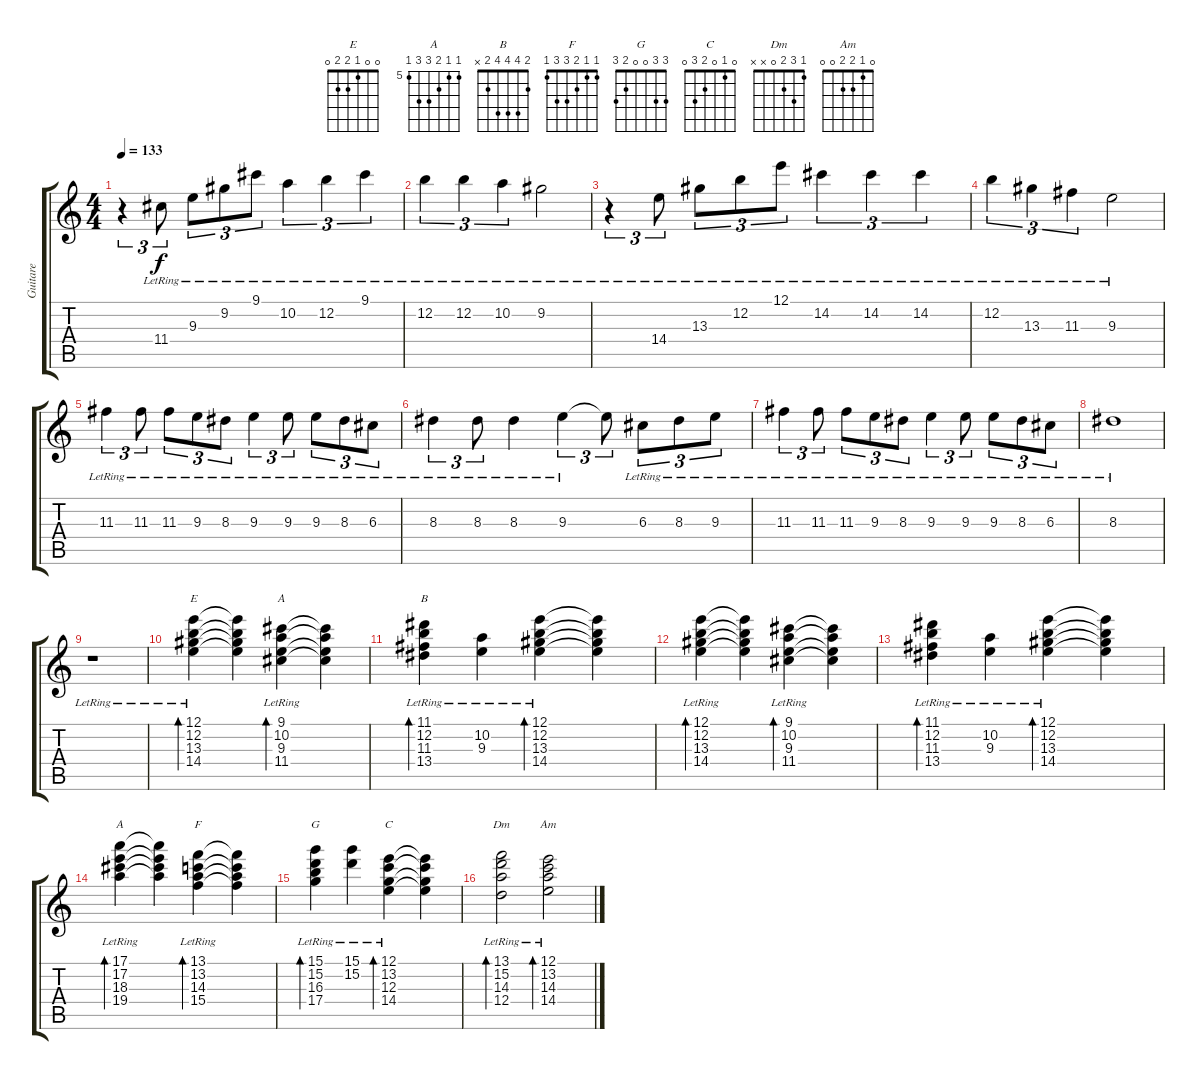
\track ("Guitare" "Guitare") {instrument acousticguitarsteel}
\staff {score tabs}
\tuning (E4 B3 G3 D3 A2 E2) {hide}
\chord ("E" 0 0 1 2 2 0)
\chord ("A" 0 2 2 2 0 x)
\chord ("B" 2 4 4 4 2 x)
\chord ("A" 5 5 6 7 7 5) {firstfret 5}
\chord ("F" 1 1 2 3 3 1)
\chord ("G" 3 3 0 0 2 3)
\chord ("C" 0 1 0 2 3 0)
\chord ("Dm" 1 3 2 0 x x)
\chord ("Am" 0 1 2 2 0 0)
\ts (4 4)
\tempo 133
\clef g2
\ks c
r.4{tu (3 2) dy f} 11.4{lr}.8{tu (3 2)} 9.3{lr}.8{tu (3 2)} 9.2{lr}.8{tu (3 2)} 9.1{lr}.8{tu (3 2)} 10.2{lr}.4{tu (3 2)} 12.2{lr}.4{tu (3 2)} 9.1{lr}.4{tu (3 2)} |
12.2{lr}.4{tu (3 2)} 12.2{lr}.4{tu (3 2)} 10.2{lr}.4{tu (3 2)} 9.2{lr}.2 |
r.4{tu (3 2)} 14.4{lr}.8{tu (3 2)} 13.3{lr}.8{tu (3 2)} 12.2{lr}.8{tu (3 2)} 12.1{lr}.8{tu (3 2)} 14.2{lr}.4{tu (3 2)} 14.2{lr}.4{tu (3 2)} 14.2{lr}.4{tu (3 2)} |
12.2{lr}.4{tu (3 2)} 13.3{lr}.4{tu (3 2)} 11.3{lr}.4{tu (3 2)} 9.3{lr}.2 |
11.3{lr}.4{tu (3 2)} 11.3{lr}.8{tu (3 2)} 11.3{lr}.8{tu (3 2)} 9.3{lr}.8{tu (3 2)} 8.3{lr}.8{tu (3 2)} 9.3{lr}.4{tu (3 2)} 9.3{lr}.8{tu (3 2)} 9.3{lr}.8{tu (3 2)} 8.3{lr}.8{tu (3 2)} 6.3{lr}.8{tu (3 2)} |
8.3{lr}.4{tu (3 2)} 8.3{lr}.8{tu (3 2)} 8.3{lr}.4 9.3{lr}.4{tu (3 2)} 9.3{t}.8{tu (3 2)} 6.3{lr}.8{tu (3 2)} 8.3{lr}.8{tu (3 2)} 9.3{lr}.8{tu (3 2)} |
11.3{lr}.4{tu (3 2)} 11.3{lr}.8{tu (3 2)} 11.3{lr}.8{tu (3 2)} 9.3{lr}.8{tu (3 2)} 8.3{lr}.8{tu (3 2)} 9.3{lr}.4{tu (3 2)} 9.3{lr}.8{tu (3 2)} 9.3{lr}.8{tu (3 2)} 8.3{lr}.8{tu (3 2)} 6.3{lr}.8{tu (3 2)} |
8.3{lr}.1 |
r.1 |
(12.1{lr} 12.2{lr} 13.3{lr} 14.4{lr}).4{bd 480 ch "E"} (12.1{t} 12.2{t} 13.3{t} 14.4{t}).4 (9.1{lr} 10.2{lr} 9.3{lr} 11.4{lr}).4{bd 240 ch "A"} (9.1{t} 10.2{t} 9.3{t} 11.4{t}).4 |
(11.1{lr} 12.2{lr} 11.3{lr} 13.4{lr}).4{bd 240 ch "B"} (10.2{lr} 9.3).4 (12.1{lr} 12.2{lr} 13.3{lr} 14.4{lr}).4{bd 240} (12.1{t} 12.2{t} 13.3{t} 14.4{t}).4 |
(12.1{lr} 12.2{lr} 13.3{lr} 14.4{lr}).4{bd 240} (12.1{t} 12.2{t} 13.3{t} 14.4{t}).4 (9.1{lr} 10.2{lr} 9.3{lr} 11.4{lr}).4{bd 240} (9.1{t} 10.2{t} 9.3{t} 11.4{t}).4 |
(11.1{lr} 12.2{lr} 11.3{lr} 13.4{lr}).4{bd 240} (10.2{lr} 9.3).4 (12.1{lr} 12.2{lr} 13.3{lr} 14.4{lr}).4{bd 240} (12.1{t} 12.2{t} 13.3{t} 14.4{t}).4 |
(17.1{lr} 17.2{lr} 18.3{lr} 19.4{lr}).4{bd 240 ch "A"} (17.1{t} 17.2{t} 18.3{t} 19.4{t}).4 (13.1{lr} 13.2{lr} 14.3{lr} 15.4{lr}).4{bd 240 ch "F"} (13.1{t} 13.2{t} 14.3{t} 15.4{t}).4 |
(15.1{lr} 15.2{lr} 16.3{lr} 17.4{lr}).4{bd 240 ch "G"} (15.1 15.2{lr}).4 (12.1{lr} 13.2{lr} 12.3{lr} 14.4{lr}).4{bd 240 ch "C"} (12.1{t} 13.2{t} 12.3{t} 14.4{t}).4 |
(13.1{lr} 15.2{lr} 14.3{lr} 12.4{lr}).2{bd 240 ch "Dm"} (12.1{lr} 13.2{lr} 14.3{lr} 14.4{lr}).2{bd 240 ch "Am"}
